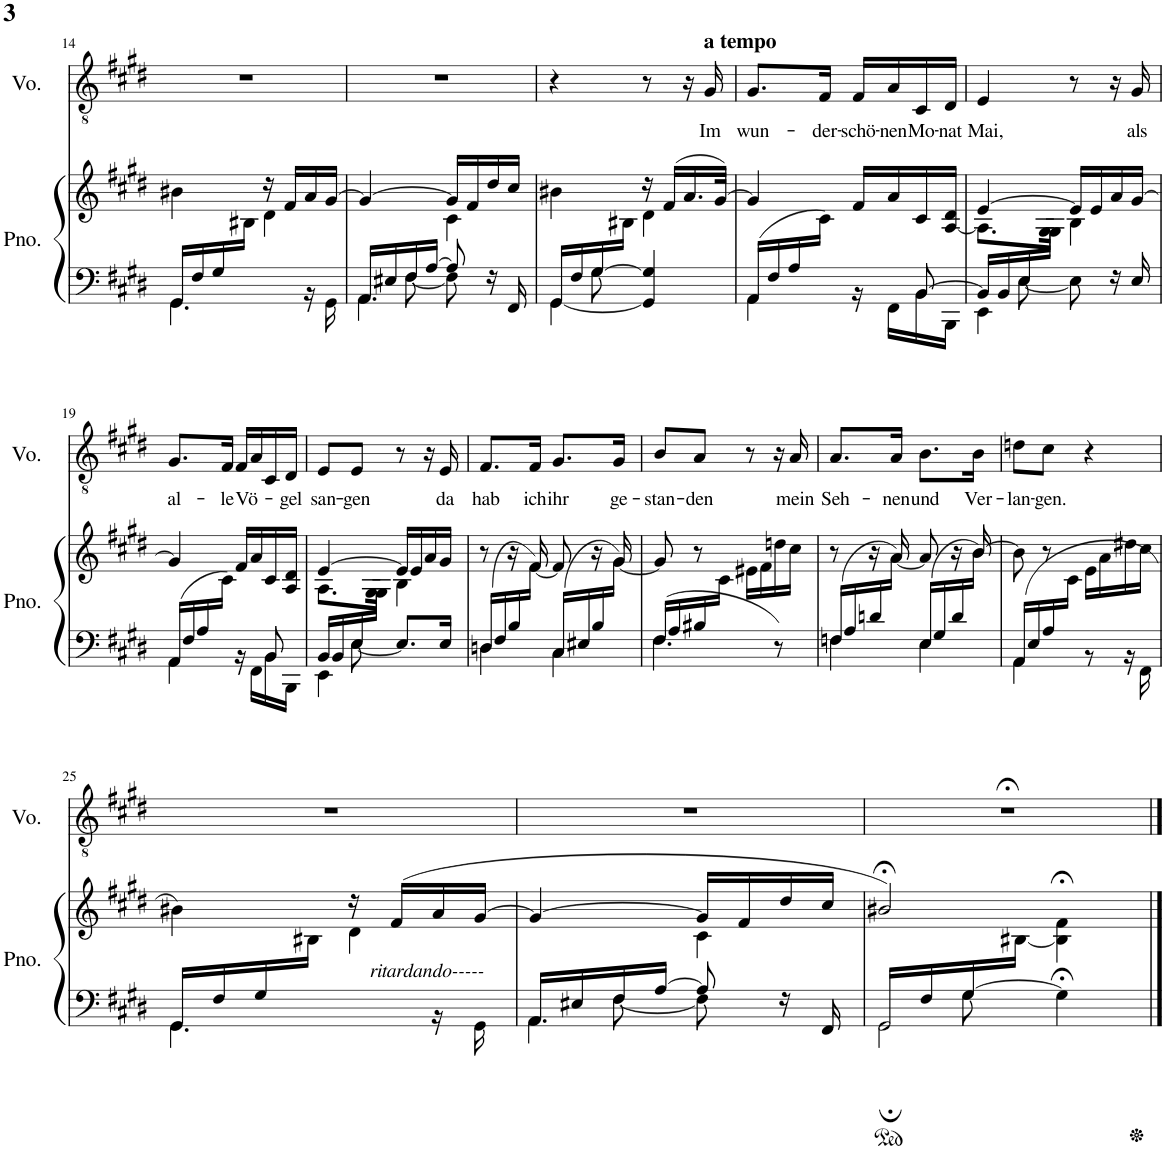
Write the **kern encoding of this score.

**kern	**kern	**kern	**text
*part2	*part2	*part1	*part1
*staff3	*staff2	*staff1	*staff1
*I"Piano	*	*I"Voice	*
*I'Pno.	*	*I'Vo.	*
!!LO:PB:g=z
*clefF4	*clefG2	*clefGv2	*
*k[f#c#g#d#]	*k[f#c#g#d#]	*k[f#c#g#d#]	*
*M2/4	*M2/4	*M2/4	*
=14	=14	=14	=14
*^	*^	*	*
*	*	*	*^	*	*
16GG#/LL	4.GG#\	4b#X\	4ryy	8.ryy	2r	.
16F#/	.	.	.	.	.	.
16G#/	.	.	.	.	.	.
16ryy	.	.	.	16B#X\JJ	.	.
4ryy	.	16r	4d#\	4ryy	.	.
.	.	16f#/LL	.	.	.	.
.	16r	16a/	.	.	.	.
.	16GG#;\	[16g#/JJ	.	.	.	.
*	*	*	*v	*v	*	*
=15	=15	=15	=15	=15	=15
*	*^	*	*	*	*
16AA/LL	8ryy	4.AA\	4g#/_	4ryy	2r	.
16E#X/	.	.	.	.	.	.
16F#/	[8F#\	.	.	.	.	.
[16A/JJ	.	.	.	.	.	.
8A/]	8F#\]	.	16g#/LL]	4c#\	.	.
.	.	.	16f#/	.	.	.
8ryy	8ryy	16r	16dd#/	.	.	.
.	.	16FF#;</	16cc#/JJ	.	.	.
=16	=16	=16	=16	=16	=16	=16
*	*	*	*	*^	*	*
16GG#/LL	[4GG#\	8ryy	4b#X\	4ryy	8.ryy	4r	.
16F#/	.	.	.	.	.	.	.
[16G#/	.	8G#\	.	.	.	.	.
16ryy	.	.	.	.	16B#X\JJ	.	.
4GG#/] 4G#/]	4ryy	4ryy	16r	4d#\	4ryy	8r	.
.	.	.	16f#/LL	.	.	.	.
.	.	.	16.a/	.	.	16r	.
!	!	!	!	!	!	!LO:TX:a:B:t=a tempo	!
!	!	!	!	!	!	!	!LO:LY:b
.	.	.	.	.	.	16G#/	Im
.	.	.	[32g#/JJk	.	.	.	.
*	*v	*v	*	*	*	*	*
*	*	*	*v	*v	*	*
=17	=17	=17	=17	=17	=17
!	!	!	!	!	!LO:LY:b
(16AA/LL	4AA\	4g#/]	8.ryy	8.G#/L	wun-
16F#/	.	.	.	.	.
16A/	.	.	.	.	.
!	!	!	!	!	!LO:LY:b
16ryy	.	.	16c#\JJ)	16F#/Jk	-der-
!	!	!	!	!	!LO:LY:b
8ryy	16r	16f#/LL	4ryy	16F#/LL	-schö-
!	!	!	!	!	!LO:LY:b
.	16FF#\LL	16a/	.	16A/	-nen
!	!	!	!	!	!LO:LY:b
[8BB/	16BB\	16c#/	.	16C#/	Mo-
!	!	!	!	!	!LO:LY:b
.	16BBB\JJ	[16A/ 16d#/JJ	.	16D#/JJ	-nat
=18	=18	=18	=18	=18	=18
*	*^	*	*^	*	*
!	!	!	!	!	!	!	!LO:LY:b
16BB/LL]	4EE\	8ryy	[4e/	8.A\L]	8.ryy	4E/	Mai,
16BB/	.	.	.	.	.	.	.
16E/	.	[8E\	.	.	.	.	.
16ryy	.	.	.	16G#\Jk	16G#\JJ	.	.
4ryy	4ryy	8E\]	16e/LL]	4B\	4ryy	8r	.
.	.	.	16e/	.	.	.	.
.	.	16r	16a/	.	.	16r	.
!	!	!	!	!	!	!	!LO:LY:b
.	.	16E/	[16g#/JJ	.	.	16G#/	als
*	*	*	*	*v	*v	*	*
!!LO:LB:g=z
=19	=19	=19	=19	=19	=19	=19
!	!	!	!	!	!	!LO:LY:b
*	*v	*v	*	*	*	*
(16AA/LL	4AA\	4g#/]	8.ryy	8.G#/L	al-
16F#/	.	.	.	.	.
16A/	.	.	.	.	.
!	!	!	!	!	!LO:LY:b
16ryy	.	.	16c#\JJ)	16F#/Jk	-le
!	!	!	!	!	!LO:LY:b
8ryy	16r	16f#/LL	4ryy	16F#/LL	Vö-
.	16FF#\LL	16a/	.	16A/	.
8BB/	16BB\	16c#/	.	16C#/	.
!	!	!	!	!	!LO:LY:b
.	16BBB\JJ	16A/ 16d#/JJ	.	16D#/JJ	-gel
=20	=20	=20	=20	=20	=20
*	*^	*	*^	*	*
!	!	!	!	!	!	!	!LO:LY:b
16BB/LL	4EE\	8ryy	[4e/	8.A\L	8.ryy	8E/L	san-
16BB/	.	.	.	.	.	.	.
!	!	!	!	!	!	!	!LO:LY:b
16E/	.	[8E\	.	.	.	8E/J	-gen
16ryy	.	.	.	16G#\Jk	16G#\JJ	.	.
4ryy	4ryy	8.E/L]	16e/LL]	4B\	4ryy	8r	.
.	.	.	16e/	.	.	.	.
.	.	.	16a/	.	.	16r	.
!	!	!	!	!	!	!	!LO:LY:b
.	.	16E/Jk	16g#/JJ	.	.	16E/	da
*	*	*	*	*v	*v	*	*
=21	=21	=21	=21	=21	=21	=21
!	!	!	!	!	!	!LO:LY:b
*	*v	*v	*	*	*	*
(16Dn/LL	4D\	8r	8.ryy	8.F#/L	hab
16F#/	.	.	.	.	.
16B/	.	16r	.	.	.
!	!	!	!	!	!LO:LY:b
16ryy	.	[16f#/	16f#\JJ)	16F#/Jk	ich
!	!	!	!	!	!LO:LY:b
(16C#/LL	4C#\	8f#/]	8.ryy	8.G#/L	ihr
16E#X/	.	.	.	.	.
16B/	.	16r	.	.	.
!	!	!	!	!	!LO:LY:b
16ryy	.	[16g#/	16g#\JJ)	16G#/Jk	ge-
=22	=22	=22	=22	=22	=22
!	!	!	!	!	!LO:LY:b
16F#/LL	4.F#\	8g#/]	8.ryy	8B/L	-stan-
16A/	.	.	.	.	.
!	!	!	!	!	!LO:LY:b
16B#X/	.	8r	.	8A/J	-den
16ryy	.	.	16c#\JJ	.	.
8ryy	.	16e#X\LL	4ryy	8r	.
.	.	16f#\	.	.	.
8r	8ryy	16ddn\	.	16r	.
!	!	!	!	!	!LO:LY:b
.	.	16cc#\JJ	.	16A/	mein
=23	=23	=23	=23	=23	=23
!	!	!	!	!	!LO:LY:b
(16Fn/LL	4F\	8r	8.ryy	8.A/L	Seh-
16A/	.	.	.	.	.
16dn/	.	16r	.	.	.
!	!	!	!	!	!LO:LY:b
16ryy	.	[16a/	16a\JJ)	16A/Jk	-nen
!	!	!	!	!	!LO:LY:b
(16E/LL	4E\	8a/]	8.ryy	8.B\L	und
16G#/	.	.	.	.	.
16d/	.	16r	.	.	.
!	!	!	!	!	!LO:LY:b
16ryy	.	[16b/	16b\JJ)	16B\Jk	Ver-
=24	=24	=24	=24	=24	=24
!	!	!	!	!	!LO:LY:b
(16AA/LL	4AA\	8b\]	8.ryy	8dn\L	-lan-
16E/	.	.	.	.	.
!	!	!	!	!	!LO:LY:b
16A/	.	8r	.	8c#\J	-gen.
16ryy	.	.	16c#\JJ	.	.
4ryy	8r	16e\LL	4ryy	4r	.
.	.	16a\	.	.	.
.	16r	16dd#X\	.	.	.
.	16FF#\	16cc#\JJ	.	.	.
!!LO:LB:g=z
=25	=25	=25	=25	=25	=25
*	*	*	*^	*	*
16GG#/LL	4.GG#\	4b#X\)	4ryy	8.ryy	2r	.
16F#/	.	.	.	.	.	.
16G#/	.	.	.	.	.	.
16ryy	.	.	.	16B#X\JJ	.	.
4ryy	.	16r	4d#\	4ryy	.	.
.	.	(16f#/LL	.	.	.	.
!	!LO:TX:a:i:t=ritardando-----	!	!	!	!	!
.	16r	16a/	.	.	.	.
.	16GG#\	[16g#/JJ	.	.	.	.
*	*	*	*v	*v	*	*
=26	=26	=26	=26	=26	=26
*	*^	*	*	*	*
16AA/LL	8ryy	4.AA\	4g#/_	4ryy	2r	.
16E#X/	.	.	.	.	.	.
16F#/	[8F#\	.	.	.	.	.
[16A/JJ	.	.	.	.	.	.
8A/]	8F#\]	.	16g#/LL]	4c#\	.	.
.	.	.	16f#/	.	.	.
8ryy	8ryy	16r	16dd#/	.	.	.
.	.	16FF#/	16cc#/JJ	.	.	.
=27	=27	=27	=27	=27	=27	=27
*	*	*	*	*^	*	*
16GG#;/LL	2GG#\	8ryy	2b#X;</)	4ryy	8.ryy	2r;<	.
16F#/	.	.	.	.	.	.	.
[16G#/	.	8G#\	.	.	.	.	.
16ryy	.	.	.	.	[16B#X\JJ	.	.
4G#;<\]	.	4ryy	.	4B#\];< 4f#\;<	4ryy	.	.
*v	*v	*v	*	*	*	*	*
*	*v	*v	*v	*	*
==	==	==	==
*-	*-	*-	*-
